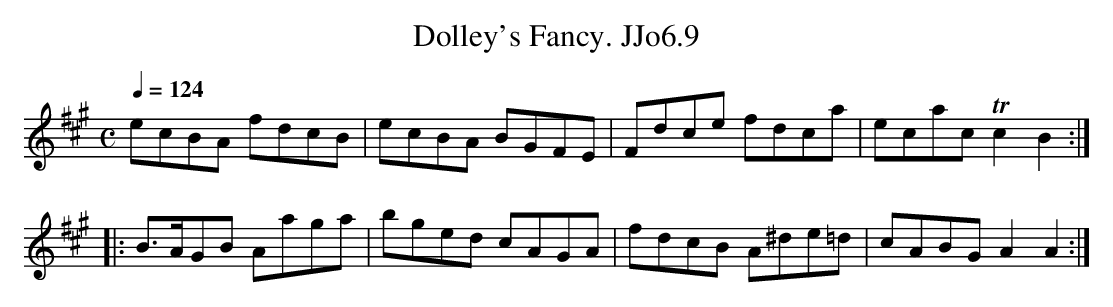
X:1
T:Dolley's Fancy. JJo6.9
M:C
L:1/8
Q:1/4=124
K:A
ecBA fdcB|ecBA BGFE|Fdce fdca|ecac Tc2B2:|
|:B>AGB Aaga|bged cAGA|fdcB A^de=d|cABGA2A2:|
